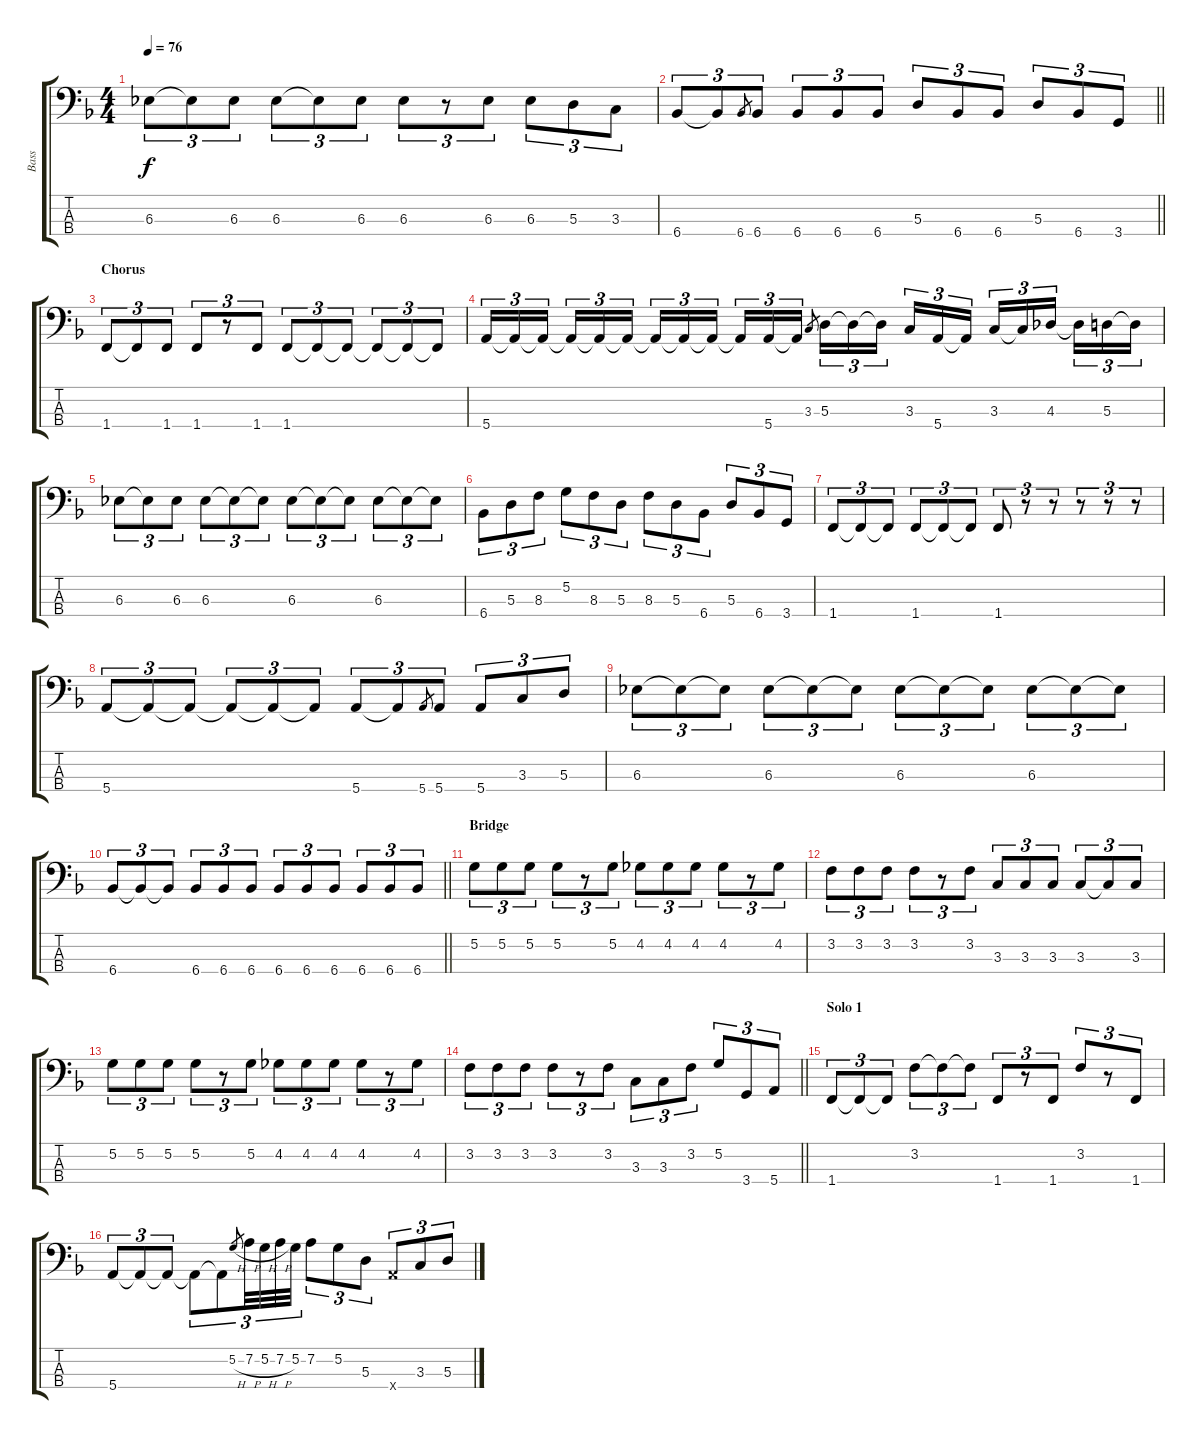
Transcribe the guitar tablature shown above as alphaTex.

\track ("Bass" "Bass") {instrument electricbassfinger}
\staff {score tabs}
\tuning (G2 D2 A1 E1) {hide}
\ts (4 4)
\tempo 76
\clef f4
\ks f
6.3.8{tu (3 2) dy f} 6.3{t}.8{tu (3 2)} 6.3.8{tu (3 2)} 6.3.8{tu (3 2)} 6.3{t}.8{tu (3 2)} 6.3.8{tu (3 2)} 6.3.8{tu (3 2)} r.8{tu (3 2)} 6.3.8{tu (3 2)} 6.3.8{tu (3 2)} 5.3.8{tu (3 2)} 3.3.8{tu (3 2)} |
\barLineRight lightlight
6.4.8{tu (3 2)} 6.4{t}.8{tu (3 2)} 6.4.8{gr} 6.4.8{tu (3 2)} 6.4.8{tu (3 2)} 6.4.8{tu (3 2)} 6.4.8{tu (3 2)} 5.3.8{tu (3 2)} 6.4.8{tu (3 2)} 6.4.8{tu (3 2)} 5.3.8{tu (3 2)} 6.4.8{tu (3 2)} 3.4.8{tu (3 2)} |
\section ("" "Chorus")
1.4.8{tu (3 2)} 1.4{t}.8{tu (3 2)} 1.4.8{tu (3 2)} 1.4.8{tu (3 2)} r.8{tu (3 2)} 1.4.8{tu (3 2)} 1.4.8{tu (3 2)} 1.4{t}.8{tu (3 2)} 1.4{t}.8{tu (3 2)} 1.4{t}.8{tu (3 2)} 1.4{t}.8{tu (3 2)} 1.4{t}.8{tu (3 2)} |
5.4.16{tu (3 2)} 5.4{t}.16{tu (3 2)} 5.4{t}.16{tu (3 2) beam splitsecondary} 5.4{t}.16{tu (3 2)} 5.4{t}.16{tu (3 2)} 5.4{t}.16{tu (3 2)} 5.4{t}.16{tu (3 2)} 5.4{t}.16{tu (3 2)} 5.4{t}.16{tu (3 2) beam splitsecondary} 5.4{t}.16{tu (3 2)} 5.4.16{tu (3 2)} 5.4{t}.16{tu (3 2)} 3.3.8{gr} 5.3.16{tu (3 2)} 5.3{t}.16{tu (3 2)} 5.3{t}.16{tu (3 2) beam splitsecondary} 3.3.16{tu (3 2)} 5.4.16{tu (3 2)} 5.4{t}.16{tu (3 2)} 3.3.16{tu (3 2)} 3.3{t}.16{tu (3 2)} 4.3.16{tu (3 2) beam splitsecondary} 4.3{t}.16{tu (3 2)} 5.3.16{tu (3 2)} 5.3{t}.16{tu (3 2)} |
6.3.8{tu (3 2)} 6.3{t}.8{tu (3 2)} 6.3.8{tu (3 2)} 6.3.8{tu (3 2)} 6.3{t}.8{tu (3 2)} 6.3{t}.8{tu (3 2)} 6.3.8{tu (3 2)} 6.3{t}.8{tu (3 2)} 6.3{t}.8{tu (3 2)} 6.3.8{tu (3 2)} 6.3{t}.8{tu (3 2)} 6.3{t}.8{tu (3 2)} |
6.4.8{tu (3 2)} 5.3.8{tu (3 2)} 8.3.8{tu (3 2)} 5.2.8{tu (3 2)} 8.3.8{tu (3 2)} 5.3.8{tu (3 2)} 8.3.8{tu (3 2)} 5.3.8{tu (3 2)} 6.4.8{tu (3 2)} 5.3.8{tu (3 2)} 6.4.8{tu (3 2)} 3.4.8{tu (3 2)} |
1.4.8{tu (3 2)} 1.4{t}.8{tu (3 2)} 1.4{t}.8{tu (3 2)} 1.4.8{tu (3 2)} 1.4{t}.8{tu (3 2)} 1.4{t}.8{tu (3 2)} 1.4.8{tu (3 2)} r.8{tu (3 2)} r.8{tu (3 2)} r.8{tu (3 2)} r.8{tu (3 2)} r.8{tu (3 2)} |
5.4.8{tu (3 2)} 5.4{t}.8{tu (3 2)} 5.4{t}.8{tu (3 2)} 5.4{t}.8{tu (3 2)} 5.4{t}.8{tu (3 2)} 5.4{t}.8{tu (3 2)} 5.4.8{tu (3 2)} 5.4{t}.8{tu (3 2)} 5.4.8{gr} 5.4.8{tu (3 2)} 5.4.8{tu (3 2)} 3.3.8{tu (3 2)} 5.3.8{tu (3 2)} |
6.3.8{tu (3 2)} 6.3{t}.8{tu (3 2)} 6.3{t}.8{tu (3 2)} 6.3.8{tu (3 2)} 6.3{t}.8{tu (3 2)} 6.3{t}.8{tu (3 2)} 6.3.8{tu (3 2)} 6.3{t}.8{tu (3 2)} 6.3{t}.8{tu (3 2)} 6.3.8{tu (3 2)} 6.3{t}.8{tu (3 2)} 6.3{t}.8{tu (3 2)} |
\barLineRight lightlight
6.4.8{tu (3 2)} 6.4{t}.8{tu (3 2)} 6.4{t}.8{tu (3 2)} 6.4.8{tu (3 2)} 6.4.8{tu (3 2)} 6.4.8{tu (3 2)} 6.4.8{tu (3 2)} 6.4.8{tu (3 2)} 6.4.8{tu (3 2)} 6.4.8{tu (3 2)} 6.4.8{tu (3 2)} 6.4.8{tu (3 2)} |
\section ("" "Bridge")
5.2.8{tu (3 2)} 5.2.8{tu (3 2)} 5.2.8{tu (3 2)} 5.2.8{tu (3 2)} r.8{tu (3 2)} 5.2.8{tu (3 2)} 4.2.8{tu (3 2)} 4.2.8{tu (3 2)} 4.2.8{tu (3 2)} 4.2.8{tu (3 2)} r.8{tu (3 2)} 4.2.8{tu (3 2)} |
3.2.8{tu (3 2)} 3.2.8{tu (3 2)} 3.2.8{tu (3 2)} 3.2.8{tu (3 2)} r.8{tu (3 2)} 3.2.8{tu (3 2)} 3.3.8{tu (3 2)} 3.3.8{tu (3 2)} 3.3.8{tu (3 2)} 3.3.8{tu (3 2)} 3.3{t}.8{tu (3 2)} 3.3.8{tu (3 2)} |
5.2.8{tu (3 2)} 5.2.8{tu (3 2)} 5.2.8{tu (3 2)} 5.2.8{tu (3 2)} r.8{tu (3 2)} 5.2.8{tu (3 2)} 4.2.8{tu (3 2)} 4.2.8{tu (3 2)} 4.2.8{tu (3 2)} 4.2.8{tu (3 2)} r.8{tu (3 2)} 4.2.8{tu (3 2)} |
\barLineRight lightlight
3.2.8{tu (3 2)} 3.2.8{tu (3 2)} 3.2.8{tu (3 2)} 3.2.8{tu (3 2)} r.8{tu (3 2)} 3.2.8{tu (3 2)} 3.3.8{tu (3 2)} 3.3.8{tu (3 2)} 3.2.8{tu (3 2)} 5.2.8{tu (3 2)} 3.4.8{tu (3 2)} 5.4.8{tu (3 2)} |
\section ("" "Solo 1")
1.4.8{tu (3 2)} 1.4{t}.8{tu (3 2)} 1.4{t}.8{tu (3 2)} 3.2.8{tu (3 2)} 3.2{t}.8{tu (3 2)} 3.2{t}.8{tu (3 2)} 1.4.8{tu (3 2)} r.8{tu (3 2)} 1.4.8{tu (3 2)} 3.2.8{tu (3 2)} r.8{tu (3 2)} 1.4.8{tu (3 2)} |
5.4.8{tu (3 2)} 5.4{t}.8{tu (3 2)} 5.4{t}.8{tu (3 2)} 5.4{t}.8{tu (3 2)} 5.4{t}.8{tu (3 2)} 5.2{h}.8{gr} 7.2{h}.32{tu (3 2)} 5.2{h}.32{tu (3 2)} 7.2{h}.32{tu (3 2)} 5.2.32{tu (3 2)} 7.2.8{tu (3 2)} 5.2.8{tu (3 2)} 5.3.8{tu (3 2)} 5.4{x}.8{tu (3 2)} 3.3.8{tu (3 2)} 5.3.8{tu (3 2)}
